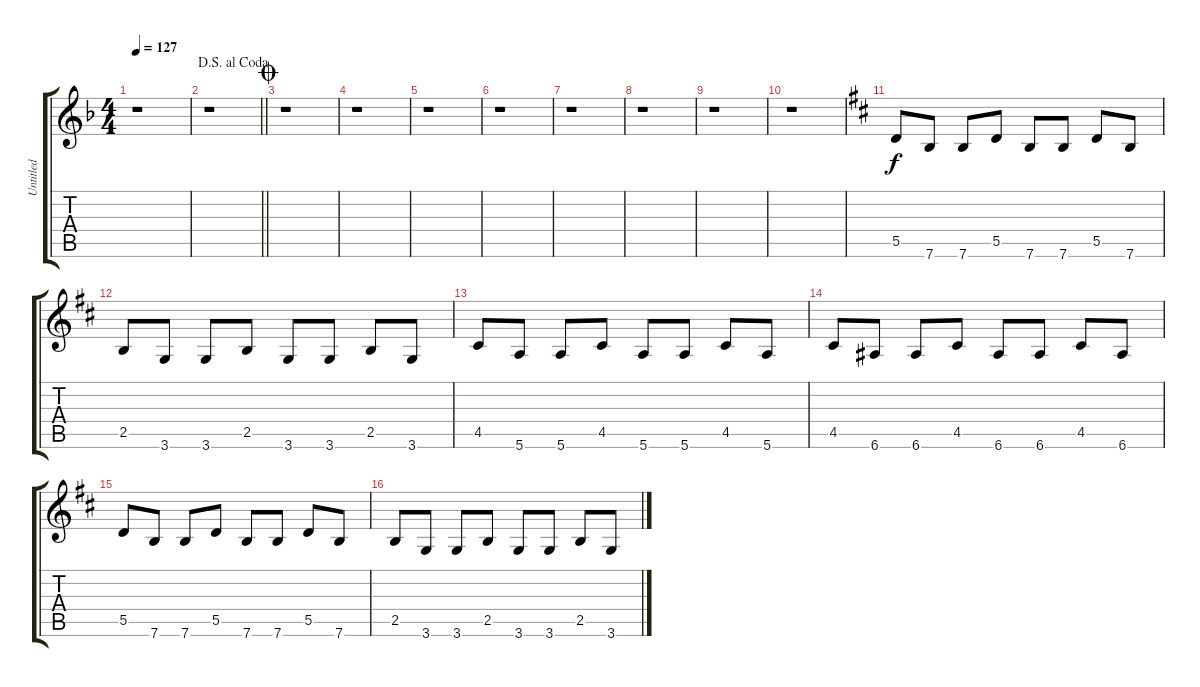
\track ("Untitled" "Untitled") {instrument distortionguitar}
\staff {score tabs}
\tuning (E4 B3 G3 D3 A2 E2) {hide}
\ts (4 4)
\tempo 127
\clef g2
\ks f
r.1{dy f} |
\jump dalsegnoalcoda
\barLineRight lightlight
r.1 |
\jump coda
r.1 |
r.1 |
r.1 |
r.1 |
r.1 |
r.1 |
r.1 |
r.1 |
\ks d
5.5.8 7.6.8 7.6.8 5.5.8 7.6.8 7.6.8 5.5.8 7.6.8 |
2.5.8 3.6.8 3.6.8 2.5.8 3.6.8 3.6.8 2.5.8 3.6.8 |
4.5.8 5.6.8 5.6.8 4.5.8 5.6.8 5.6.8 4.5.8 5.6.8 |
4.5.8 6.6.8 6.6.8 4.5.8 6.6.8 6.6.8 4.5.8 6.6.8 |
5.5.8 7.6.8 7.6.8 5.5.8 7.6.8 7.6.8 5.5.8 7.6.8 |
2.5.8 3.6.8 3.6.8 2.5.8 3.6.8 3.6.8 2.5.8 3.6.8
